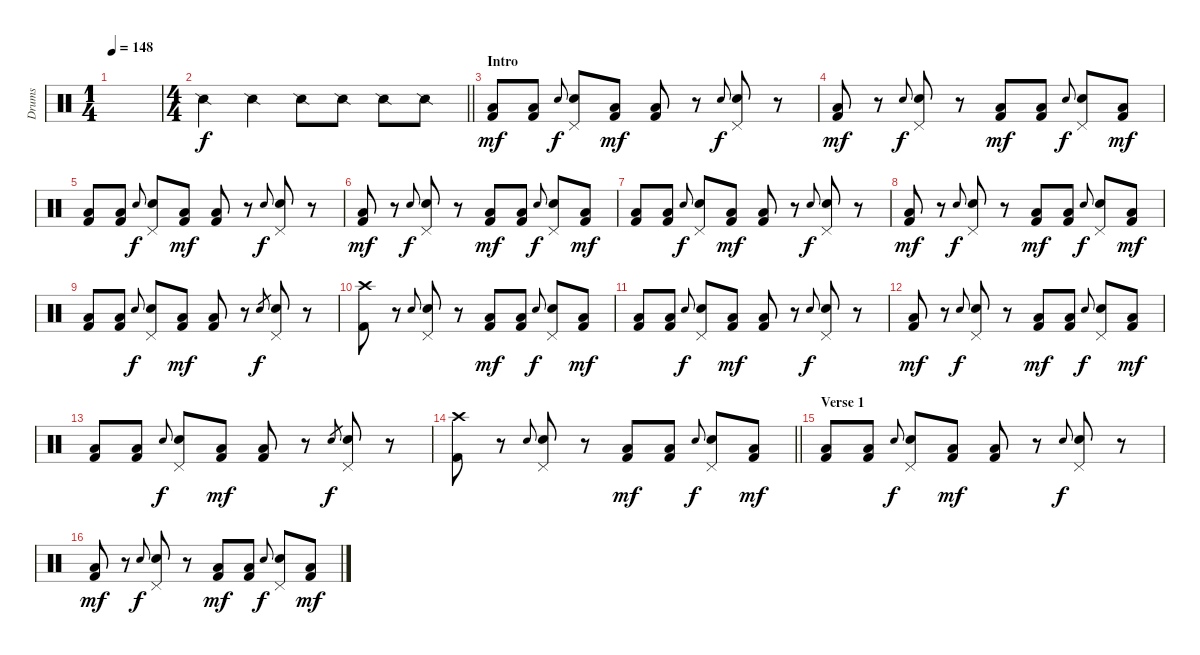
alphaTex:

\track ("Drums" "Drums") {instrument percussion}
\staff {score}
\articulation defaults
\ts (1 4)
\tempo 148
\clef neutral
\ks c
|
\ts (4 4)
\barLineRight lightlight "Snare (side stick) 2".4 "Snare (side stick) 2".4 "Snare (side stick) 2".8 "Snare (side stick) 2".8 "Snare (side stick) 2".8 "Snare (side stick) 2".8
|
\section ("" "Intro")
("Low Tom (hit)" "Kick (hit) 2").8{dy mf} ("Low Tom (hit)" "Kick (hit) 2").8 "Snare (hit) 2".8{gr onbeat dy f} ("Pedal Hi-Hat (hit)" "Snare (hit) 2").8 ("Low Tom (hit)" "Kick (hit) 2").8{dy mf} ("Low Tom (hit)" "Kick (hit) 2").8 r.8 "Snare (hit) 2".8{gr onbeat dy f} ("Pedal Hi-Hat (hit)" "Snare (hit) 2").8 r.8 |
("Low Tom (hit)" "Kick (hit) 2").8{dy mf} r.8 "Snare (hit) 2".8{gr onbeat dy f} ("Pedal Hi-Hat (hit)" "Snare (hit) 2").8 r.8 ("Low Tom (hit)" "Kick (hit) 2").8{dy mf} ("Low Tom (hit)" "Kick (hit) 2").8 "Snare (hit) 2".8{gr onbeat dy f} ("Pedal Hi-Hat (hit)" "Snare (hit) 2").8 ("Low Tom (hit)" "Kick (hit) 2").8{dy mf} |
("Low Tom (hit)" "Kick (hit) 2").8 ("Low Tom (hit)" "Kick (hit) 2").8 "Snare (hit) 2".8{gr onbeat dy f} ("Pedal Hi-Hat (hit)" "Snare (hit) 2").8 ("Low Tom (hit)" "Kick (hit) 2").8{dy mf} ("Low Tom (hit)" "Kick (hit) 2").8 r.8 "Snare (hit) 2".8{gr onbeat dy f} ("Pedal Hi-Hat (hit)" "Snare (hit) 2").8 r.8 |
("Low Tom (hit)" "Kick (hit) 2").8{dy mf} r.8 "Snare (hit) 2".8{gr onbeat dy f} ("Pedal Hi-Hat (hit)" "Snare (hit) 2").8 r.8 ("Low Tom (hit)" "Kick (hit) 2").8{dy mf} ("Low Tom (hit)" "Kick (hit) 2").8 "Snare (hit) 2".8{gr onbeat dy f} ("Pedal Hi-Hat (hit)" "Snare (hit) 2").8 ("Low Tom (hit)" "Kick (hit) 2").8{dy mf} |
("Low Tom (hit)" "Kick (hit) 2").8 ("Low Tom (hit)" "Kick (hit) 2").8 "Snare (hit) 2".8{gr onbeat dy f} ("Pedal Hi-Hat (hit)" "Snare (hit) 2").8 ("Low Tom (hit)" "Kick (hit) 2").8{dy mf} ("Low Tom (hit)" "Kick (hit) 2").8 r.8 "Snare (hit) 2".8{gr onbeat dy f} ("Pedal Hi-Hat (hit)" "Snare (hit) 2").8 r.8 |
("Low Tom (hit)" "Kick (hit) 2").8{dy mf} r.8 "Snare (hit) 2".8{gr onbeat dy f} ("Pedal Hi-Hat (hit)" "Snare (hit) 2").8 r.8 ("Low Tom (hit)" "Kick (hit) 2").8{dy mf} ("Low Tom (hit)" "Kick (hit) 2").8 "Snare (hit) 2".8{gr onbeat dy f} ("Pedal Hi-Hat (hit)" "Snare (hit) 2").8 ("Low Tom (hit)" "Kick (hit) 2").8{dy mf} |
("Low Tom (hit)" "Kick (hit) 2").8 ("Low Tom (hit)" "Kick (hit) 2").8 "Snare (hit) 2".8{gr onbeat dy f} ("Pedal Hi-Hat (hit)" "Snare (hit) 2").8 ("Low Tom (hit)" "Kick (hit) 2").8{dy mf} ("Low Tom (hit)" "Kick (hit) 2").8 r.8 "Snare (hit) 2".8{gr dy f} ("Pedal Hi-Hat (hit)" "Snare (hit) 2").8 r.8 |
("Crash high (hit)" "Kick (hit) 2").8 r.8 "Snare (hit) 2".8{gr onbeat} ("Pedal Hi-Hat (hit)" "Snare (hit) 2").8 r.8 ("Low Tom (hit)" "Kick (hit) 2").8{dy mf} ("Low Tom (hit)" "Kick (hit) 2").8 "Snare (hit) 2".8{gr onbeat dy f} ("Pedal Hi-Hat (hit)" "Snare (hit) 2").8 ("Low Tom (hit)" "Kick (hit) 2").8{dy mf} |
("Low Tom (hit)" "Kick (hit) 2").8 ("Low Tom (hit)" "Kick (hit) 2").8 "Snare (hit) 2".8{gr onbeat dy f} ("Pedal Hi-Hat (hit)" "Snare (hit) 2").8 ("Low Tom (hit)" "Kick (hit) 2").8{dy mf} ("Low Tom (hit)" "Kick (hit) 2").8 r.8 "Snare (hit) 2".8{gr onbeat dy f} ("Pedal Hi-Hat (hit)" "Snare (hit) 2").8 r.8 |
("Low Tom (hit)" "Kick (hit) 2").8{dy mf} r.8 "Snare (hit) 2".8{gr onbeat dy f} ("Pedal Hi-Hat (hit)" "Snare (hit) 2").8 r.8 ("Low Tom (hit)" "Kick (hit) 2").8{dy mf} ("Low Tom (hit)" "Kick (hit) 2").8 "Snare (hit) 2".8{gr onbeat dy f} ("Pedal Hi-Hat (hit)" "Snare (hit) 2").8 ("Low Tom (hit)" "Kick (hit) 2").8{dy mf} |
("Low Tom (hit)" "Kick (hit) 2").8 ("Low Tom (hit)" "Kick (hit) 2").8 "Snare (hit) 2".8{gr onbeat dy f} ("Pedal Hi-Hat (hit)" "Snare (hit) 2").8 ("Low Tom (hit)" "Kick (hit) 2").8{dy mf} ("Low Tom (hit)" "Kick (hit) 2").8 r.8 "Snare (hit) 2".8{gr dy f} ("Pedal Hi-Hat (hit)" "Snare (hit) 2").8 r.8 |
\barLineRight lightlight
("Crash high (hit)" "Kick (hit) 2").8 r.8 "Snare (hit) 2".8{gr onbeat} ("Pedal Hi-Hat (hit)" "Snare (hit) 2").8 r.8 ("Low Tom (hit)" "Kick (hit) 2").8{dy mf} ("Low Tom (hit)" "Kick (hit) 2").8 "Snare (hit) 2".8{gr onbeat dy f} ("Pedal Hi-Hat (hit)" "Snare (hit) 2").8 ("Low Tom (hit)" "Kick (hit) 2").8{dy mf} |
\section ("" "Verse 1")
("Low Tom (hit)" "Kick (hit) 2").8 ("Low Tom (hit)" "Kick (hit) 2").8 "Snare (hit) 2".8{gr onbeat dy f} ("Pedal Hi-Hat (hit)" "Snare (hit) 2").8 ("Low Tom (hit)" "Kick (hit) 2").8{dy mf} ("Low Tom (hit)" "Kick (hit) 2").8 r.8 "Snare (hit) 2".8{gr onbeat dy f} ("Pedal Hi-Hat (hit)" "Snare (hit) 2").8 r.8 |
("Low Tom (hit)" "Kick (hit) 2").8{dy mf} r.8 "Snare (hit) 2".8{gr onbeat dy f} ("Pedal Hi-Hat (hit)" "Snare (hit) 2").8 r.8 ("Low Tom (hit)" "Kick (hit) 2").8{dy mf} ("Low Tom (hit)" "Kick (hit) 2").8 "Snare (hit) 2".8{gr onbeat dy f} ("Pedal Hi-Hat (hit)" "Snare (hit) 2").8 ("Low Tom (hit)" "Kick (hit) 2").8{dy mf}
